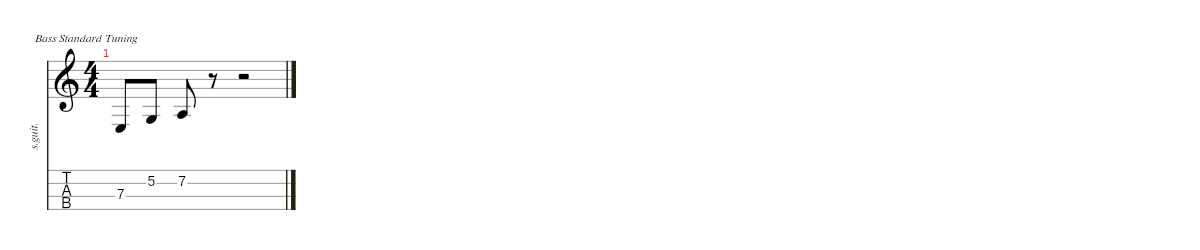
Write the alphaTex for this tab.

\defaultSystemsLayout 4
\hideDynamics
\bracketExtendMode nobrackets
\track ("Geezer Butler - Bass" "s.guit.") {instrument electricbassfinger}
\staff {score tabs}
\tuning (G2 D2 A1 E1)
\ts (4 4)
\tempo (157 hide)
\clef g2
\ks c
7.3.8{lyrics (0 "") lyrics (1 "") lyrics (2 "") lyrics (3 "") lyrics (4 "") dy f} 5.2.8{lyrics (0 "") lyrics (1 "") lyrics (2 "") lyrics (3 "") lyrics (4 "")} 7.2.8{lyrics (0 "") lyrics (1 "") lyrics (2 "") lyrics (3 "") lyrics (4 "")} r.8 r.2
